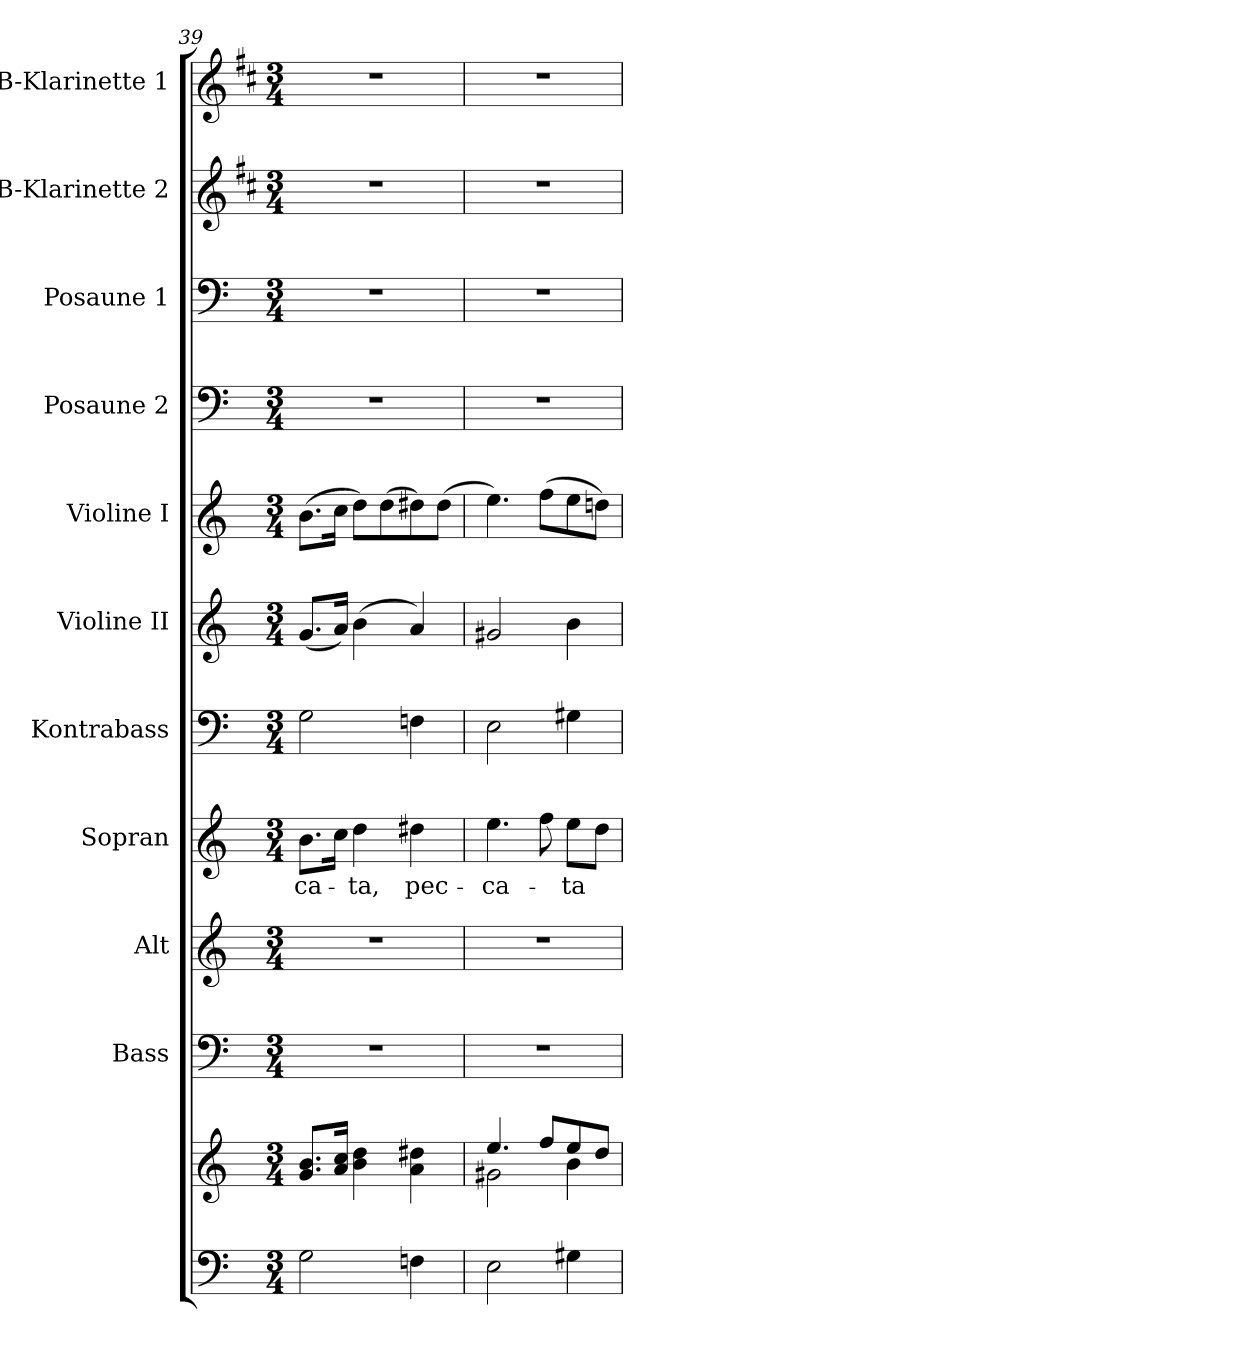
**kern	**kern	**kern	**kern	**kern	**text	**kern	**kern	**kern	**kern	**kern	**kern	**kern
*part11	*part11	*part10	*part9	*part8	*part8	*part7	*part6	*part5	*part4	*part3	*part2	*part1
*staff12	*staff11	*staff10	*staff9	*staff8	*staff8	*staff7	*staff6	*staff5	*staff4	*staff3	*staff2	*staff1
*	*	*I"Bass	*I"Alt	*I"Sopran	*	*I"Kontrabass	*I"Violine II	*I"Violine I	*I"Posaune 2	*I"Posaune 1	*I"B-Klarinette 2	*I"B-Klarinette 1
*	*	*I'B.	*I'A.	*I'S.	*	*I'Kb.	*I'Vl. II	*I'Vl. I	*I'Pos. 2	*I'Pos. 1	*I'B Kl. 2	*I'B Kl. 1
*clefF4	*clefG2	*clefF4	*clefG2	*clefG2	*	*clefF4	*clefG2	*clefG2	*clefF4	*clefF4	*clefG2	*clefG2
*	*	*	*	*	*	*ITrd7c12	*	*	*	*	*ITrd1c2	*ITrd1c2
*k[]	*k[]	*k[]	*k[]	*k[]	*	*k[]	*k[]	*k[]	*k[]	*k[]	*k[]	*k[]
*C:	*C:	*C:	*C:	*C:	*	*C:	*C:	*C:	*C:	*C:	*C:	*C:
*M3/4	*M3/4	*M3/4	*M3/4	*M3/4	*	*M3/4	*M3/4	*M3/4	*M3/4	*M3/4	*M3/4	*M3/4
=39	=39	=39	=39	=39	=39	=39	=39	=39	=39	=39	=39	=39
!	!	!	!	!	!LO:LY:b	!	!	!	!	!	!	!
2G\	8.g/ 8.b/L	2.r	2.r	8.b\L	-ca-	2GG\	(<8.g/L	(>8.b\L	2.r	2.r	2.r	2.r
.	16a/ 16cc/Jk	.	.	16cc\Jk	.	.	16a/Jk)	16cc\Jk	.	.	.	.
!	!	!	!	!	!LO:LY:b	!	!	!	!	!	!	!
.	4b\ 4dd\	.	.	4dd\	-ta,	.	(>4b\	8dd\L)	.	.	.	.
.	.	.	.	.	.	.	.	(>8dd\	.	.	.	.
!	!	!	!	!	!LO:LY:b	!	!	!	!	!	!	!
4Fn\	4a\ 4dd#X\	.	.	4dd#X\	pec-	4FFn\	4a/)	8dd#X\)	.	.	.	.
.	.	.	.	.	.	.	.	(>8dd#\J	.	.	.	.
=40	=40	=40	=40	=40	=40	=40	=40	=40	=40	=40	=40	=40
*	*^	*	*	*	*	*	*	*	*	*	*	*
!	!	!	!	!	!	!LO:LY:b	!	!	!	!	!	!	!
2E\	4.ee/	2g#X\	2.r	2.r	4.ee\	-ca-	2EE\	2g#X/	4.ee\)	2.r	2.r	2.r	2.r
.	8ff/L	.	.	.	8ff\	.	.	.	(>8ff\L	.	.	.	.
!	!	!	!	!	!	!LO:LY:b	!	!	!	!	!	!	!
4G#X\	8ee/	4b\	.	.	8ee\L	-ta	4GG#X\	4b\	8ee\	.	.	.	.
.	8dd/J	.	.	.	8dd\J	.	.	.	8ddn\J)	.	.	.	.
*	*v	*v	*	*	*	*	*	*	*	*	*	*	*
=	=	=	=	=	=	=	=	=	=	=	=	=
*-	*-	*-	*-	*-	*-	*-	*-	*-	*-	*-	*-	*-
